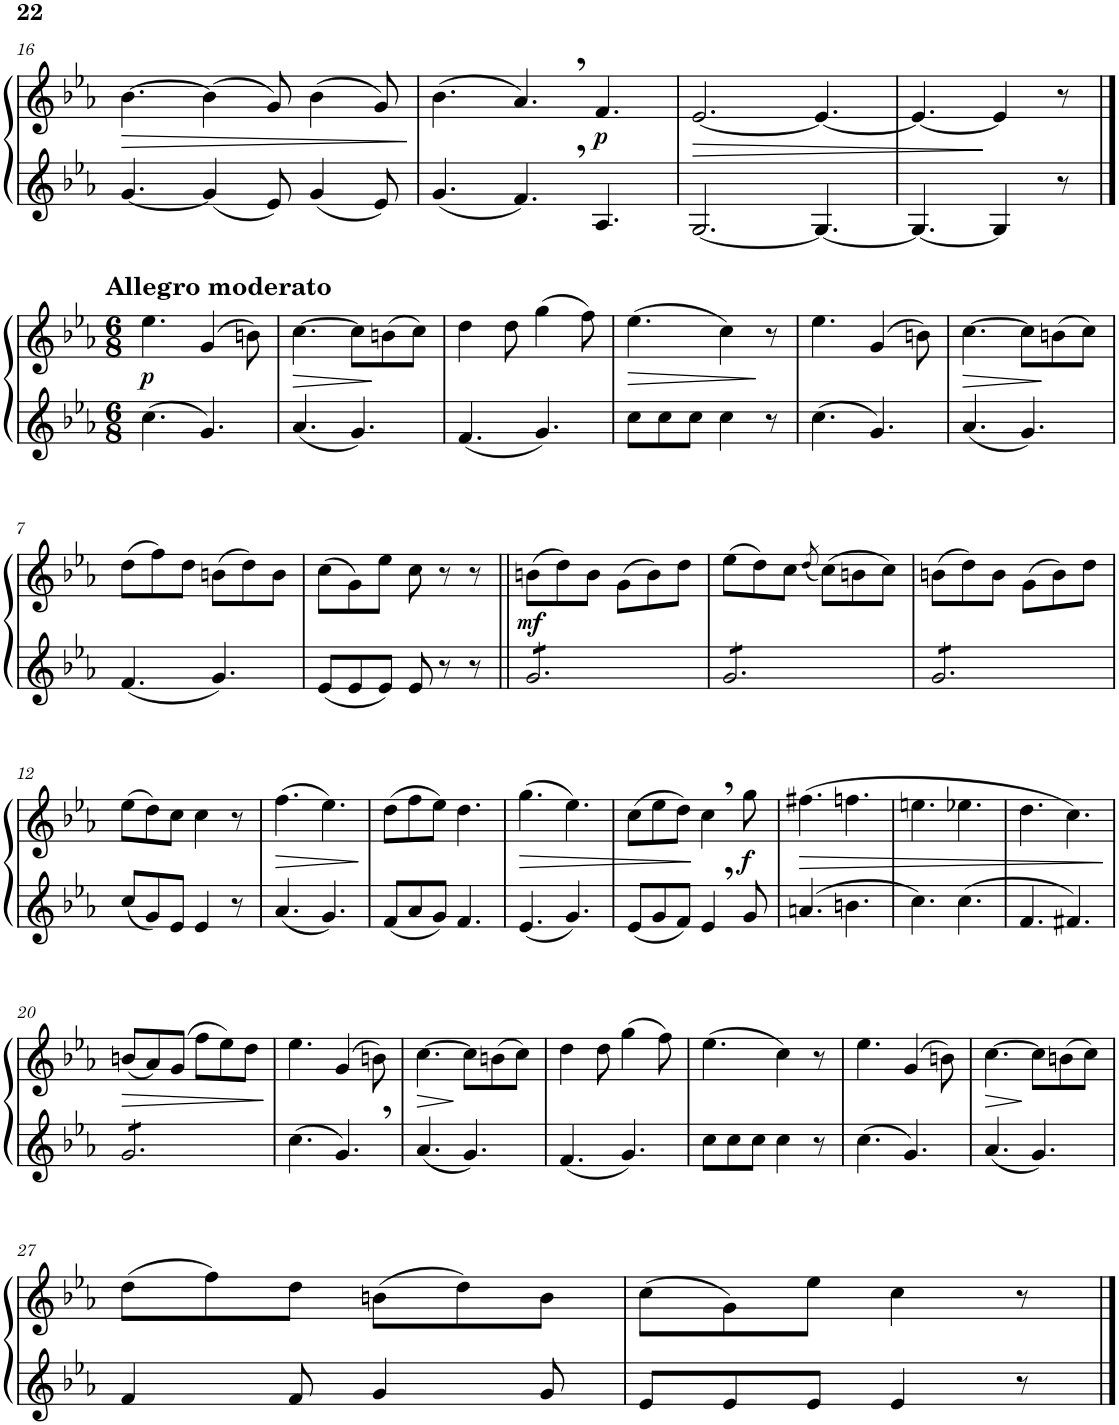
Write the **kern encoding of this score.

**kern	**kern	**dynam
*part2	*part1	*part1
*staff2	*staff1	*staff1
*I"Bb Trumpet	*I"Bb Trumpet	*
*I'Tpt	*I'Tpt	*
!!LO:PB:g=z
*clefG2	*clefG2	*
*Trd1c2	*Trd1c2	*
*k[b-e-a-]	*k[b-e-a-]	*
*M9/8	*M9/8	*
=16	=16	=16
!	!	!LO:HP:b
[4.g/	[4.b-\	>
(4g/]	(4b-\]	.
8e-/)	8g/)	.
(4g/	(4b-\	.
8e-/)	8g/)	.
.	.	]
=17	=17	=17
(4.g/	(4.b-\	.
4.f,/)	4.a-,/)	.
!	!	!LO:DY:b
4.A-/	4.f/	p
=18	=18	=18
!	!	!LO:HP:b
[2.G/	[2.e-/	>
4.G/_	4.e-/_	.
=19	=19	=19
4.G/_	4.e-/_	.
4G/]	4e-/]	]
8r	8r	.
!!LO:LB:g=z
==1	==1	==1
*M6/8	*M6/8	*
!	!LO:TX:a:B:t=Allegro moderato	!
!	!	!LO:DY:b
(4.cc\	4.ee-\	p
4.g/)	(4g/	.
.	8bn\)	.
=2	=2	=2
!	!	!LO:HP:b
(4.a-/	[4.cc\	>
4.g/)	8cc\L]	.
.	(8bn\	]
.	8cc\J)	.
=3	=3	=3
(4.f/	4dd\	.
.	8dd\	.
4.g/)	(4gg\	.
.	8ff\)	.
=4	=4	=4
!	!	!LO:HP:b
8cc\L	(4.ee-\	>
8cc\	.	.
8cc\J	.	.
4cc\	4cc\)	.
8r	8r	]
=5	=5	=5
(4.cc\	4.ee-\	.
4.g/)	(4g/	.
.	8bn\)	.
=6	=6	=6
!	!	!LO:HP:b
(4.a-/	[4.cc\	>
4.g/)	8cc\L]	.
.	(8bn\	]
.	8cc\J)	.
!!LO:LB:g=z
=7	=7	=7
(4.f/	(8dd\L	.
.	8ff\)	.
.	8dd\J	.
4.g/)	(8bn\L	.
.	8dd\)	.
.	8b\J	.
=8	=8	=8
(8e-/L	(8cc\L	.
8e-/	8g\)	.
8e-/J)	8ee-\J	.
8e-/	8cc\	.
8r	8r	.
8r	8r	.
=9||	=9||	=9||
!	!	!LO:DY:b
*tremolo	*	*
8g/L	(8bn\L	mf
8g/	8dd\)	.
8g/	8b\J	.
8g/	(8g\L	.
8g/	8b\)	.
8g/J	8dd\J	.
=10	=10	=10
8g/L	(8ee-\L	.
8g/	8dd\)	.
8g/	8cc\J	.
.	(8qdd/	.
8g/	(8cc\L)	.
8g/	8bn\	.
8g/J	8cc\J)	.
=11	=11	=11
8g/L	(8bn\L	.
8g/	8dd\)	.
8g/	8b\J	.
8g/	(8g\L	.
8g/	8b\)	.
8g/J	8dd\J	.
*Xtremolo	*	*
!!LO:LB:g=z
=12	=12	=12
(8cc/L	(8ee-\L	.
8g/)	8dd\)	.
8e-/J	8cc\J	.
4e-/	4cc\	.
8r	8r	.
=13	=13	=13
!	!	!LO:HP:b
(4.a-/	(4.ff\	>
4.g/)	4.ee-\)	.
.	.	]
=14	=14	=14
(8f/L	(8dd\L	.
8a-/	8ff\	.
8g/J)	8ee-\J)	.
4.f/	4.dd\	.
=15	=15	=15
!	!	!LO:HP:b
(4.e-/	(4.gg\	>
4.g/)	4.ee-\)	.
=16	=16	=16
(8e-/L	(8cc\L	.
8g/	8ee-\	.
8f/J)	8dd\J)	.
4e-,/	4cc,\	]
!	!	!LO:DY:b
8g/	8gg\	f
=17	=17	=17
!	!	!LO:HP:b
(4.an/	(4.ff#X\	>
4.bn\	4.ffn\	.
=18	=18	=18
4.cc\)	4.een\	.
(4.cc\	4.ee-X\	.
=19	=19	=19
4.f/	4.dd\	.
4.f#X/)	4.cc\)	.
.	.	]
!!LO:LB:g=z
=20	=20	=20
!	!	!LO:HP:b
*tremolo	*	*
8g/L	(8bn/L	>
8g/	8a-/)	.
8g/	(8g/J	.
8g/	8ff\L	.
8g/	8ee-\)	.
8g/J	8dd\J	.
*Xtremolo	*	*
.	.	]
=21	=21	=21
(4.cc\	4.ee-\	.
4.g,/)	(4g/	.
.	8bn\)	.
=22	=22	=22
!	!	!LO:HP:b
(4.a-/	[4.cc\	>
4.g/)	8cc\L]	]
.	(8bn\	.
.	8cc\J)	.
=23	=23	=23
(4.f/	4dd\	.
.	8dd\	.
4.g/)	(4gg\	.
.	8ff\)	.
=24	=24	=24
8cc\L	(4.ee-\	.
8cc\	.	.
8cc\J	.	.
4cc\	4cc\)	.
8r	8r	.
=25	=25	=25
(4.cc\	4.ee-\	.
4.g/)	(4g/	.
.	8bn\)	.
=26	=26	=26
!	!	!LO:HP:b
(4.a-/	[4.cc\	>
4.g/)	8cc\L]	]
.	(8bn\	.
.	8cc\J)	.
!!LO:LB:g=z
=27	=27	=27
4f/	(8dd\L	.
.	8ff\)	.
8f/	8dd\J	.
4g/	(8bn\L	.
.	8dd\)	.
8g/	8b\J	.
=28	=28	=28
8e-/L	(8cc\L	.
8e-/	8g\)	.
8e-/J	8ee-\J	.
4e-/	4cc\	.
8r	8r	.
==	==	==
*-	*-	*-
